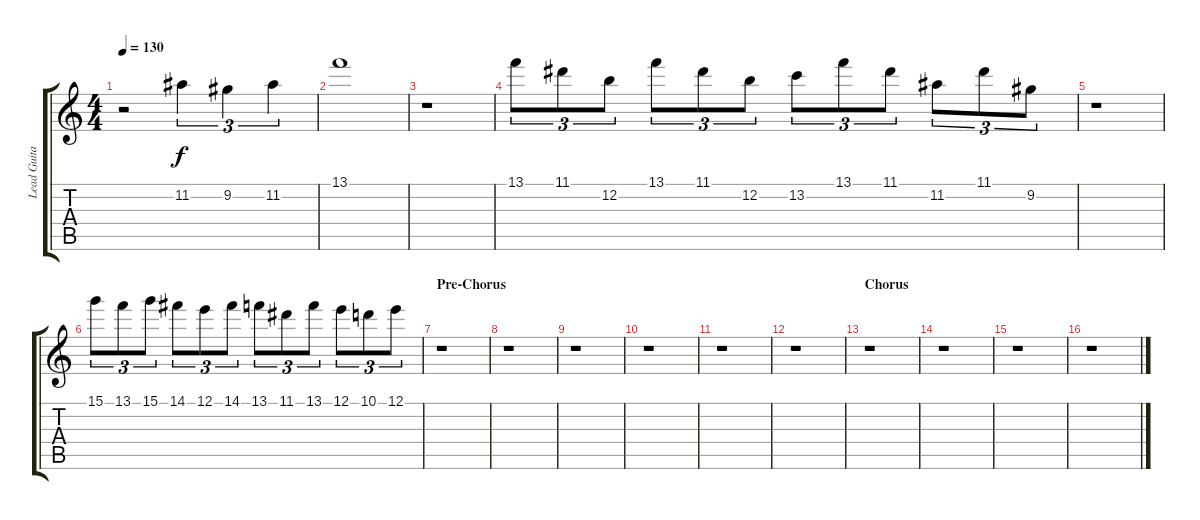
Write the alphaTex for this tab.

\track ("Lead Guitar 1" "Lead Guita") {instrument distortionguitar}
\staff {score tabs}
\tuning (E4 B3 G3 D3 A2 E2) {hide}
\ts (4 4)
\tempo 130
\clef g2
\ks c
r.2{dy f} 11.2.4{tu (3 2)} 9.2.4{tu (3 2)} 11.2.4{tu (3 2)} |
13.1.1 |
r.1 |
13.1.8{tu (3 2)} 11.1.8{tu (3 2)} 12.2.8{tu (3 2)} 13.1.8{tu (3 2)} 11.1.8{tu (3 2)} 12.2.8{tu (3 2)} 13.2.8{tu (3 2)} 13.1.8{tu (3 2)} 11.1.8{tu (3 2)} 11.2.8{tu (3 2)} 11.1.8{tu (3 2)} 9.2.8{tu (3 2)} |
r.1 |
15.1.8{tu (3 2)} 13.1.8{tu (3 2)} 15.1.8{tu (3 2)} 14.1.8{tu (3 2)} 12.1.8{tu (3 2)} 14.1.8{tu (3 2)} 13.1.8{tu (3 2)} 11.1.8{tu (3 2)} 13.1.8{tu (3 2)} 12.1.8{tu (3 2)} 10.1.8{tu (3 2)} 12.1.8{tu (3 2)} |
\section ("" "Pre-Chorus")
r.1 |
r.1 |
r.1 |
r.1 |
r.1 |
r.1 |
\section ("" "Chorus")
r.1 |
r.1 |
r.1 |
r.1
